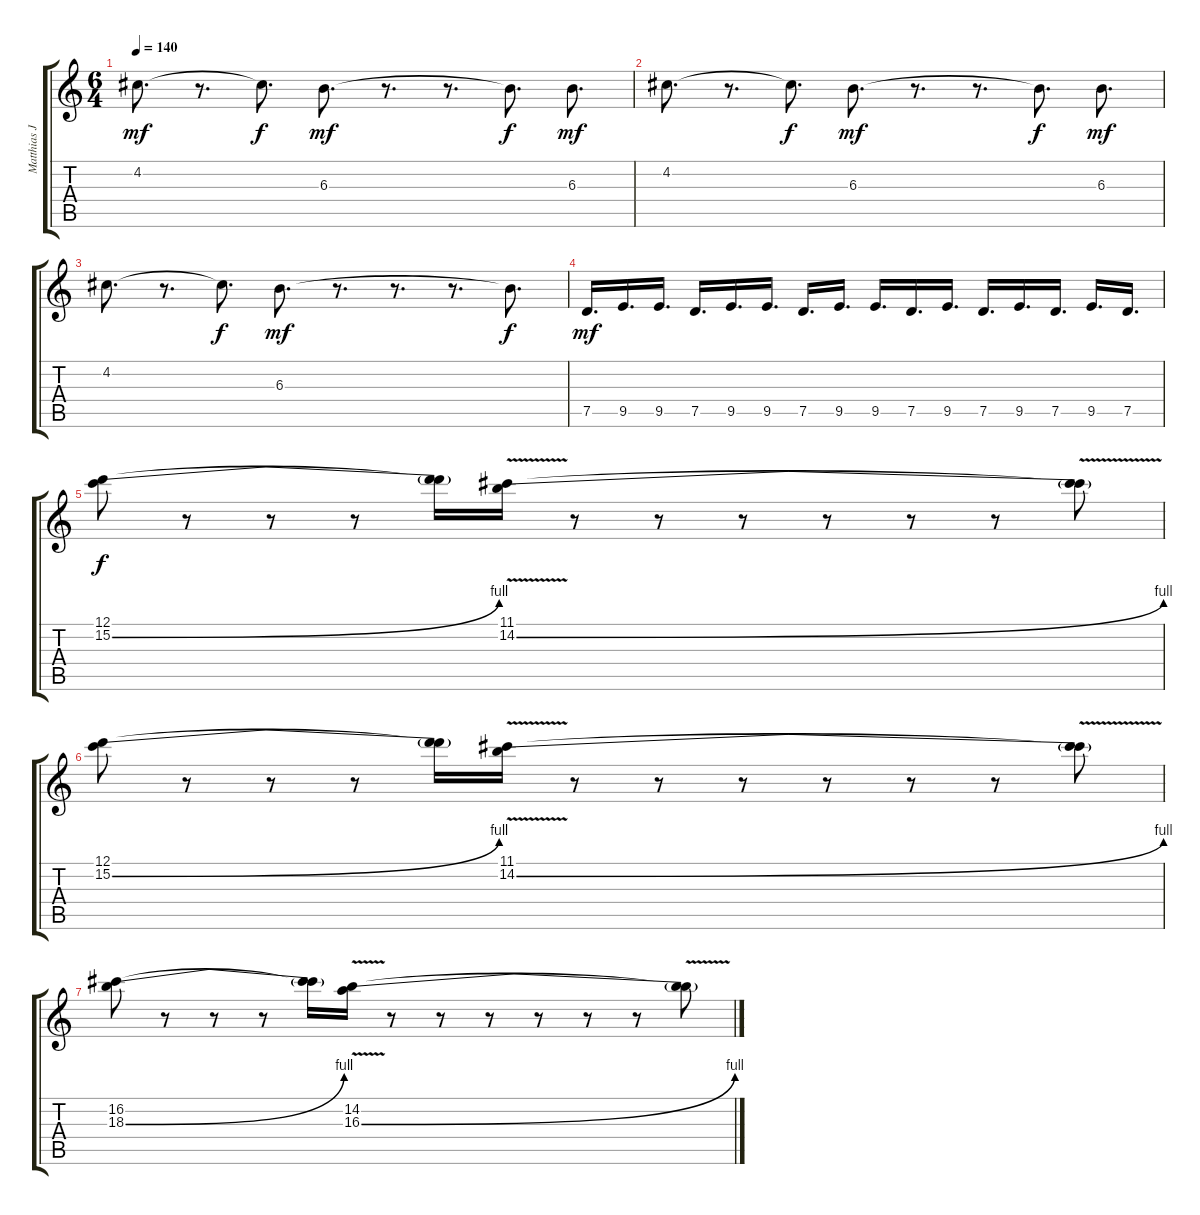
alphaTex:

\track ("Matthias Jabs" "Matthias J") {instrument distortionguitar}
\staff {score tabs}
\tuning (D4 A3 F3 C3 G2 D2) {hide}
\ts (6 4)
\tempo 140
\clef g2
\ks c
4.2.8{d dy mf} r.8{d} 4.2{t}.8{d dy f} 6.3.8{d dy mf} r.8{d} r.8{d} 6.3{t}.8{d dy f} 6.3.8{d dy mf} |
4.2.8{d} r.8{d} 4.2{t}.8{d dy f} 6.3.8{d dy mf} r.8{d} r.8{d} 6.3{t}.8{d dy f} 6.3.8{d dy mf} |
4.2.8{d} r.8{d} 4.2{t}.8{d dy f} 6.3.8{d dy mf} r.8{d} r.8{d} r.8{d} 6.3{t}.8{d dy f} |
7.5.16{d dy mf} 9.5.16{d} 9.5.16{d} 7.5.16{d} 9.5.16{d} 9.5.16{d} 7.5.16{d} 9.5.16{d} 9.5.16{d} 7.5.16{d} 9.5.16{d} 7.5.16{d} 9.5.16{d} 7.5.16{d} 9.5.16{d} 7.5.16{d} |
(12.1 15.2{be (bend 0 0 60 4)}).8{dy f} r.8 r.8 r.8 (12.1{t} 15.2{t}).16 (11.1 14.2{be (bend 0 0 60 4) v}).16 r.8 r.8 r.8 r.8 r.8 r.8 (11.1{t} 14.2{t}).8 |
(12.1 15.2{be (bend 0 0 60 4)}).8 r.8 r.8 r.8 (12.1{t} 15.2{t}).16 (11.1 14.2{be (bend 0 0 60 4) v}).16 r.8 r.8 r.8 r.8 r.8 r.8 (11.1{t} 14.2{t}).8 |
(16.2 18.3{be (bend 0 0 60 4)}).8 r.8 r.8 r.8 (16.2{t} 18.3{t}).16 (14.2 16.3{be (bend 0 0 60 4) v}).16 r.8 r.8 r.8 r.8 r.8 r.8 (14.2{t} 16.3{t}).8
